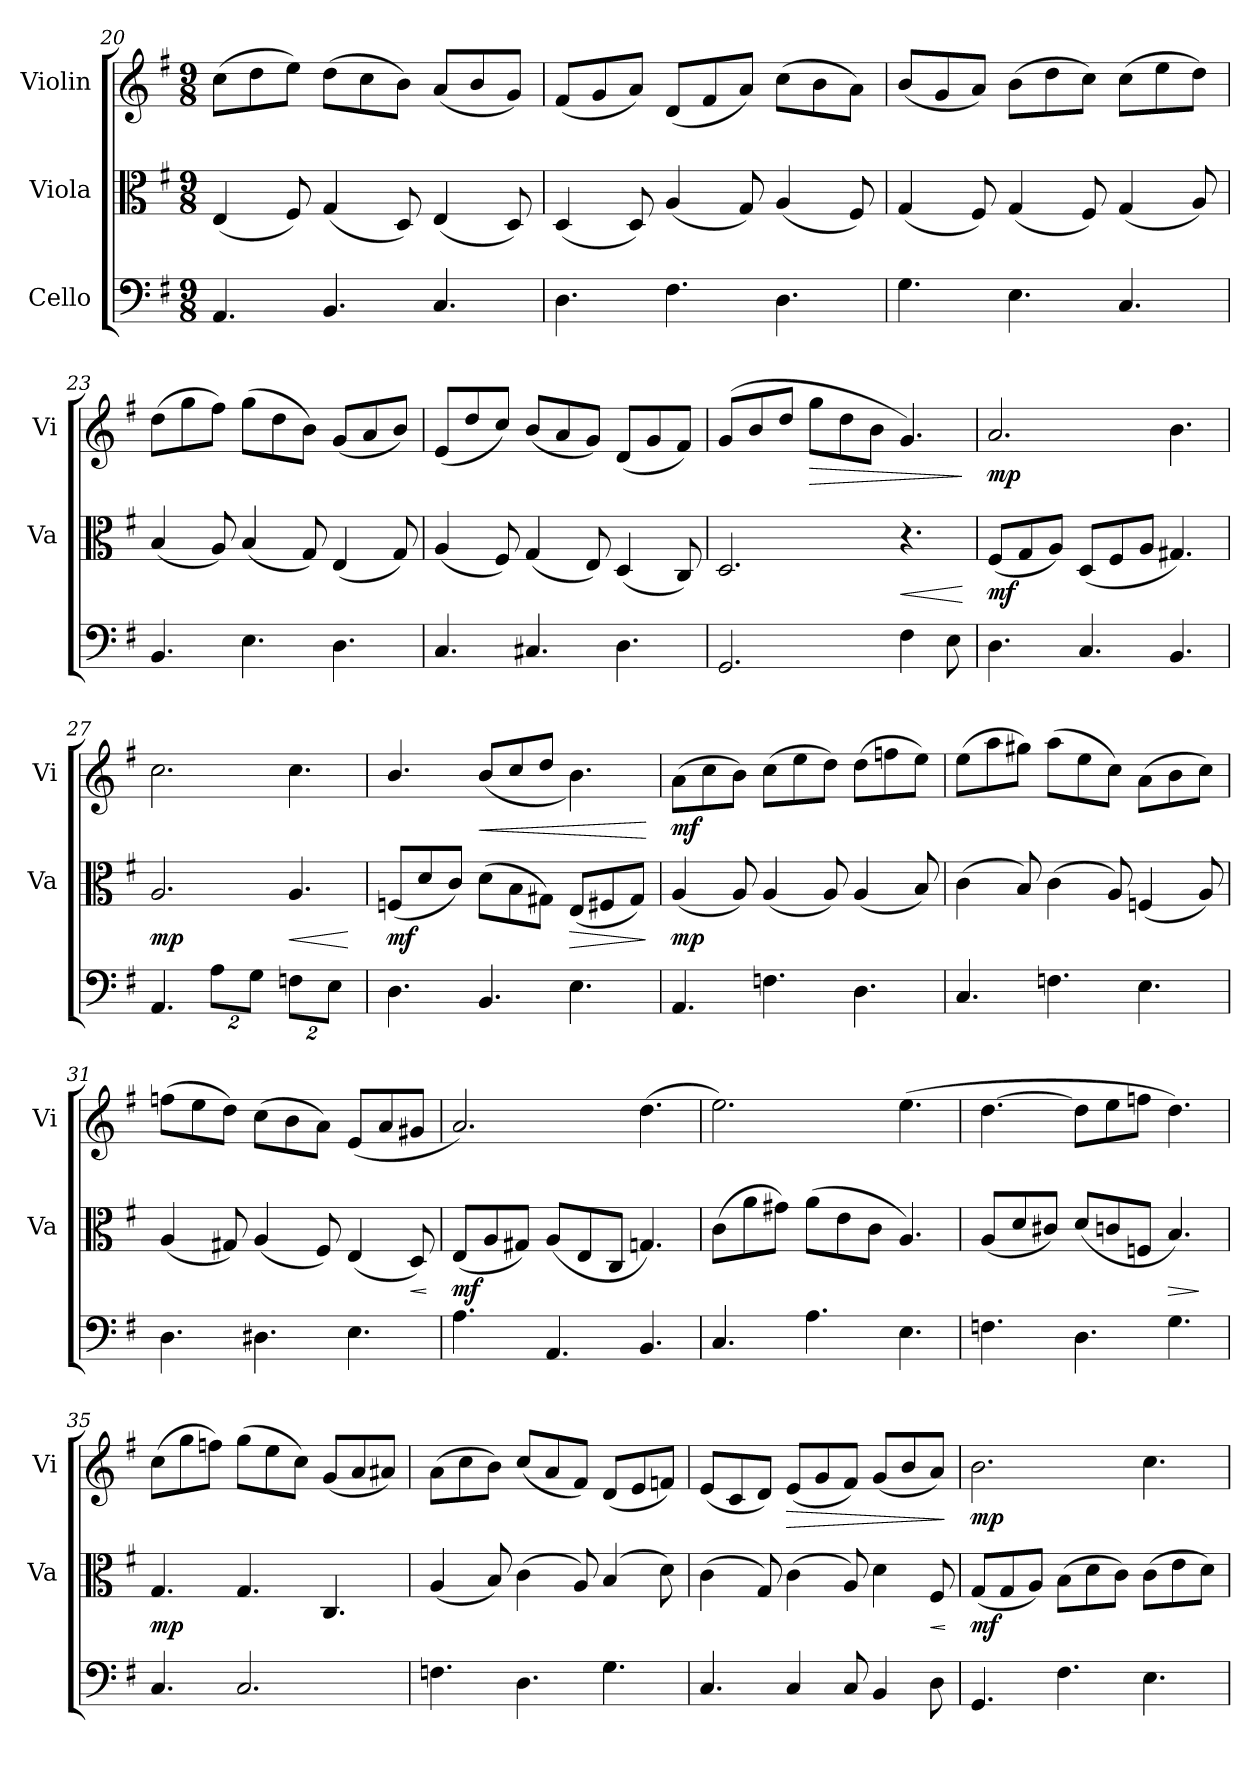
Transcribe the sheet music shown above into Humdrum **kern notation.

**kern	**kern	**dynam	**kern	**dynam
*part3	*part2	*part2	*part1	*part1
*staff3	*staff2	*staff2	*staff1	*staff1
*I"Cello	*I"Viola	*	*I"Violin	*
*	*I'Va	*	*I'Vi	*
*clefF4	*clefC3	*	*clefG2	*
*k[f#]	*k[f#]	*	*k[f#]	*
*M9/8	*M9/8	*	*M9/8	*
=20	=20	=20	=20	=20
4.AA/	(4E/	.	(8cc\L	.
.	.	.	8dd\	.
.	8F#/)	.	8ee\J)	.
4.BB/	(4G/	.	(8dd\L	.
.	.	.	8cc\	.
.	8D/)	.	8b\J)	.
4.C/	(4E/	.	(8a/L	.
.	.	.	8b/	.
.	8D/)	.	8g/J)	.
=21	=21	=21	=21	=21
4.D\	(4D/	.	(8f#/L	.
.	.	.	8g/	.
.	8D/)	.	8a/J)	.
4.F#\	(4A/	.	(8d/L	.
.	.	.	8f#/	.
.	8G/)	.	8a/J)	.
4.D\	(4A/	.	(8cc\L	.
.	.	.	8b\	.
.	8F#/)	.	8a\J)	.
=22	=22	=22	=22	=22
4.G\	(4G/	.	(8b/L	.
.	.	.	8g/	.
.	8F#/)	.	8a/J)	.
4.E\	(4G/	.	(8b\L	.
.	.	.	8dd\	.
.	8F#/)	.	8cc\J)	.
4.C/	(4G/	.	(8cc\L	.
.	.	.	8ee\	.
.	8A/)	.	8dd\J)	.
!!LO:LB:g=z
=23	=23	=23	=23	=23
4.BB/	(4B/	.	(8dd\L	.
.	.	.	8gg\	.
.	8A/)	.	8ff#\J)	.
4.E\	(4B/	.	(8gg\L	.
.	.	.	8dd\	.
.	8G/)	.	8b\J)	.
4.D\	(4E/	.	(8g/L	.
.	.	.	8a/	.
.	8G/)	.	8b/J)	.
=24	=24	=24	=24	=24
4.C/	(4A/	.	(8e/L	.
.	.	.	8dd/	.
.	8F#/)	.	8cc/J)	.
4.C#X/	(4G/	.	(8b/L	.
.	.	.	8a/	.
.	8E/)	.	8g/J)	.
4.D\	(4D/	.	(8d/L	.
.	.	.	8g/	.
.	8C/)	.	8f#/J)	.
=25	=25	=25	=25	=25
2.GG/	2.D/	.	(8g/L	.
.	.	.	8b/	.
.	.	.	8dd/J	.
!	!	!	!	!LO:HP:b
.	.	.	8gg\L	>
.	.	.	8dd\	.
.	.	.	8b\J	.
!	!	!LO:HP:b	!	!
4F#\	4.r	<	4.g/)	.
8E\	.	.	.	.
.	.	[	.	]
=26	=26	=26	=26	=26
!	!	!LO:DY:b	!	!LO:DY:b
4.D\	(8F#/L	mf	2.a/	mp
.	8G/	.	.	.
.	8A/J)	.	.	.
4.C/	(8D/L	.	.	.
.	8F#/	.	.	.
.	8A/J	.	.	.
4.BB/	4.G#X/)	.	4.b\	.
=27	=27	=27	=27	=27
!	!	!LO:DY:b	!	!
4.AA/	2.A/	mp	2.cc\	.
16%3A\L	.	.	.	.
16%3G\J	.	.	.	.
!	!	!LO:HP:b	!	!
16%3Fn\L	4.A/	<	4.cc\	.
16%3E\J	.	.	.	.
.	.	[	.	.
=28	=28	=28	=28	=28
*	*	*	*^	*
!	!	!LO:DY:b	!	!	!
4.D\	(8Fn/L	mf	4.b/	2.ryy	.
.	8d/	.	.	.	.
.	8c/J)	.	.	.	.
!	!	!	!	!	!LO:HP:b
4.BB/	(8d\L	.	(8b/L	.	<
.	8B\	.	8cc/	.	.
.	8G#X\J)	.	8dd/J	.	.
!	!	!LO:HP:b	!	!	!
4.E\	(8E/L	>	8rAyy	4.b\)	.
.	8F#X/	.	4ryy	.	.
.	8G#/J)	.	.	.	.
*	*	*	*v	*v	*
.	.	]	.	[
!!LO:PB:g=z
=29	=29	=29	=29	=29
!	!	!LO:DY:b	!	!LO:DY:b
4.AA/	(4A/	mp	(8a\L	mf
.	.	.	8cc\	.
.	8A/)	.	8b\J)	.
4.Fn\	(4A/	.	(8cc\L	.
.	.	.	8ee\	.
.	8A/)	.	8dd\J)	.
4.D\	(4A/	.	(8dd\L	.
.	.	.	8ffn\	.
.	8B/)	.	8ee\J)	.
=30	=30	=30	=30	=30
4.C/	(4c\	.	(8ee\L	.
.	.	.	8aa\	.
.	8B/)	.	8gg#X\J)	.
4.Fn\	(4c\	.	(8aa\L	.
.	.	.	8ee\	.
.	8A/)	.	8cc\J)	.
4.E\	(4Fn/	.	(8a\L	.
.	.	.	8b\	.
.	8A/)	.	8cc\J)	.
=31	=31	=31	=31	=31
4.D\	(4A/	.	(8ffn\L	.
.	.	.	8ee\	.
.	8G#X/)	.	8dd\J)	.
4.D#X\	(4A/	.	(8cc\L	.
.	.	.	8b\	.
.	8F#/)	.	8a\J)	.
4.E\	(4E/	.	(8e/L	.
.	.	.	8a/	.
!	!	!LO:HP:b	!	!
.	8D/)	<	8g#X/J	.
.	.	[	.	.
=32	=32	=32	=32	=32
!	!	!LO:DY:b	!	!
4.A\	(8E/L	mf	2.a/)	.
.	8A/	.	.	.
.	8G#X/J)	.	.	.
4.AA/	(8A/L	.	.	.
.	8E/	.	.	.
.	8C/J	.	.	.
4.BB/	4.Gn/)	.	(4.dd\	.
=33	=33	=33	=33	=33
4.C/	(8c\L	.	2.ee\)	.
.	8a\	.	.	.
.	8g#X\J)	.	.	.
4.A\	(8a\L	.	.	.
.	8e\	.	.	.
.	8c\J	.	.	.
4.E\	4.A/)	.	(4.ee\	.
!!LO:LB:g=z
=34	=34	=34	=34	=34
4.Fn\	(8A/L	.	[4.dd\	.
.	8d/	.	.	.
.	8c#X/J)	.	.	.
4.D\	(8d/L	.	8dd\L]	.
.	8cn/	.	8ee\	.
.	8Fn/J	.	8ffn\J	.
!	!	!LO:HP:b	!	!
4.G\	4.B/)	>	4.dd\)	.
.	.	]	.	.
=35	=35	=35	=35	=35
!	!	!LO:DY:b	!	!
4.C/	4.G/	mp	(8cc\L	.
.	.	.	8gg\	.
.	.	.	8ffn\J)	.
2.C/	4.G/	.	(8gg\L	.
.	.	.	8ee\	.
.	.	.	8cc\J)	.
.	4.C/	.	(8g/L	.
.	.	.	8a/	.
.	.	.	8a#X/J)	.
=36	=36	=36	=36	=36
4.Fn\	(4A/	.	(8a\L	.
.	.	.	8cc\	.
.	8B/)	.	8b\J)	.
4.D\	(4c\	.	(8cc/L	.
.	.	.	8a/	.
.	8A/)	.	8f#/J)	.
4.G\	(4B/	.	(8d/L	.
.	.	.	8e/	.
.	8d\)	.	8fn/J)	.
=37	=37	=37	=37	=37
4.C/	(4c\	.	(8e/L	.
.	.	.	8c/	.
.	8G/)	.	8d/J)	.
!	!	!	!	!LO:HP:b
4C/	(4c\	.	(8e/L	>
.	.	.	8g/	.
8C/	8A/)	.	8f#/J)	.
4BB/	4d\	.	(8g/L	.
.	.	.	8b/	.
!	!	!LO:HP:b	!	!
8D\	8F#/	<	8a/J)	.
.	.	[	.	]
=38	=38	=38	=38	=38
!	!	!LO:DY:b	!	!LO:DY:b
4.GG/	(8G/L	mf	2.b\	mp
.	8G/	.	.	.
.	8A/J)	.	.	.
4.F#\	(8B\L	.	.	.
.	8d\	.	.	.
.	8c\J)	.	.	.
4.E\	(8c\L	.	4.cc\	.
.	8e\	.	.	.
.	8d\J)	.	.	.
=	=	=	=	=
*-	*-	*-	*-	*-
